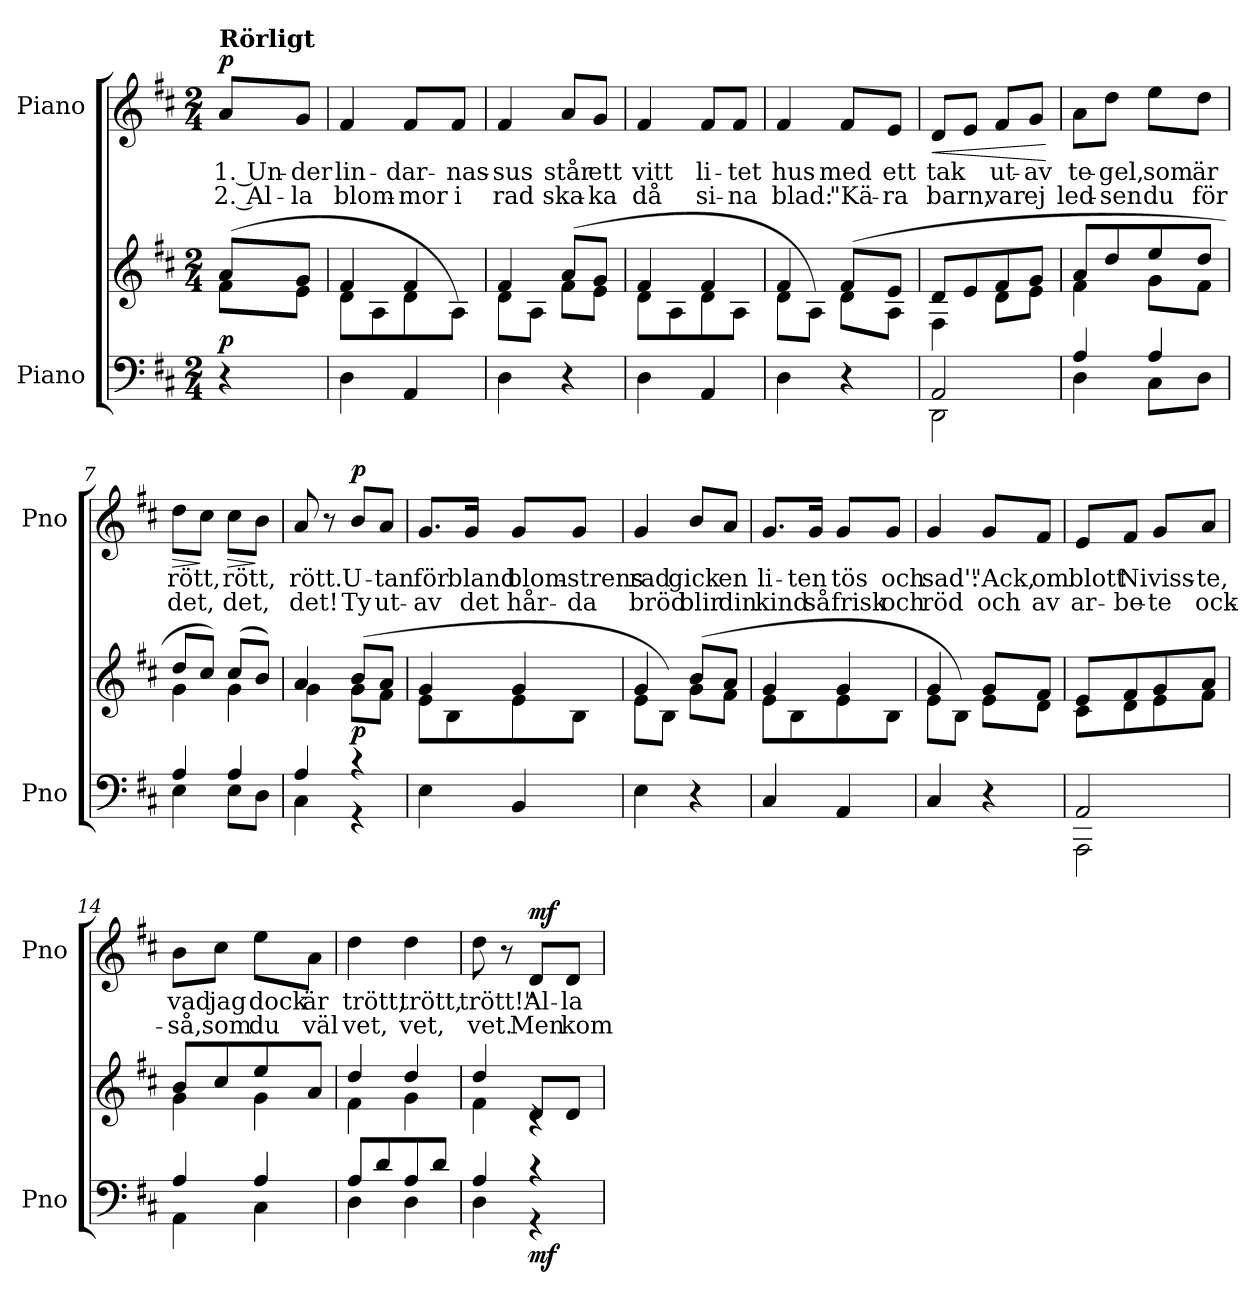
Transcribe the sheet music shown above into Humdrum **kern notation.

**kern	**kern	**dynam	**kern	**text	**text	**dynam
*part2	*part2	*part2	*part1	*part1	*part1	*part1
*staff3	*staff2	*staff2/3	*staff1	*staff1	*staff1	*staff1
*I"Piano	*	*	*I"Piano	*	*	*
*I'Pno	*	*	*I'Pno	*	*	*
*clefF4	*clefG2	*	*clefG2	*	*	*
*k[f#c#]	*k[f#c#]	*	*k[f#c#]	*	*	*
*M2/4	*M2/4	*	*M2/4	*	*	*
=	=	=	=	=	=	=
*	*^	*	*	*	*	*
!	!	!	!	!LO:TX:a:B:t=Rörligt	!	!	!
!	!	!	!LO:DY:a=2	!	!LO:LY:b	!LO:LY:b	!LO:DY:a
4r	(>8a/L	8f#\L	p	8a/L	1. Un-	2. Al-	p
!	!	!	!	!	!LO:LY:b	!LO:LY:b	!
.	8g/J	8e\J	.	8g/J	-der	-la	.
=1	=1	=1	=1	=1	=1	=1	=1
!	!	!	!	!	!LO:LY:b	!LO:LY:b	!
4D\	4f#/	8d\L	.	4f#/	lin-	blom-	.
.	.	8A\	.	.	.	.	.
!	!	!	!	!	!LO:LY:b	!LO:LY:b	!
4AA/	4f#/	8d\	.	8f#/L	-dar-	-mor	.
!	!	!	!	!	!LO:LY:b	!LO:LY:b	!
.	.	8A\J)	.	8f#/J	-nas-	i	.
=2	=2	=2	=2	=2	=2	=2	=2
!	!	!	!	!	!LO:LY:b	!LO:LY:b	!
4D\	4f#/	8d\L	.	4f#/	-sus	rad	.
.	.	8A\J	.	.	.	.	.
!	!	!	!	!	!LO:LY:b	!LO:LY:b	!
4r	(>8a/L	8f#\L	.	8a/L	står	ska-	.
!	!	!	!	!	!LO:LY:b	!LO:LY:b	!
.	8g/J	8e\J	.	8g/J	ett	-ka	.
=3	=3	=3	=3	=3	=3	=3	=3
!	!	!	!	!	!LO:LY:b	!LO:LY:b	!
4D\	4f#/	8d\L	.	4f#/	vitt	då	.
.	.	8A\	.	.	.	.	.
!	!	!	!	!	!LO:LY:b	!LO:LY:b	!
4AA/	4f#/	8d\	.	8f#/L	li-	si-	.
!	!	!	!	!	!LO:LY:b	!LO:LY:b	!
.	.	8A\J	.	8f#/J	-tet	-na	.
!!LO:LB:g=z
=4	=4	=4	=4	=4	=4	=4	=4
!	!	!	!	!	!LO:LY:b	!LO:LY:b	!
4D\	4f#/	8d\L	.	4f#/	hus	blad:	.
.	.	8A\J)	.	.	.	.	.
!	!	!	!	!	!LO:LY:b	!LO:LY:b	!
4r	(>8f#/L	8d\L	.	8f#/L	med	"Kä-	.
!	!	!	!	!	!LO:LY:b	!LO:LY:b	!
.	8e/J	8A\J	.	8e/J	ett	-ra	.
=5	=5	=5	=5	=5	=5	=5	=5
*^	*	*	*	*	*	*	*
!	!	!	!	!	!	!LO:LY:b	!LO:LY:b	!LO:HP:b
2AA/	2DD\	8d/L	4F#\	.	8d/L	tak	barn,	<
.	.	8e/	.	.	8e/J	.	.	.
!	!	!	!	!	!	!LO:LY:b	!LO:LY:b	!
.	.	8f#/	8d\L	.	8f#/L	ut-	var	.
!	!	!	!	!	!	!LO:LY:b	!LO:LY:b	!
.	.	8g/J	8e\J	.	8g/J	-av	ej	.
*v	*v	*	*	*	*	*	*	*
*	*v	*v	*	*	*	*	*
.	.	.	.	.	.	[
=6	=6	=6	=6	=6	=6	=6
*^	*^	*	*	*	*	*
!	!	!	!	!	!	!LO:LY:b	!LO:LY:b	!
4A/	4D\	8a/L	4f#\	.	8a\L	te-	led-	.
!	!	!	!	!	!	!LO:LY:b	!LO:LY:b	!
.	.	8dd/	.	.	8dd\J	-gel,	-sen	.
!	!	!	!	!	!	!LO:LY:b	!LO:LY:b	!
4A/	8C#\L	8ee/	8g\L	.	8ee\L	som	du	.
!	!	!	!	!	!	!LO:LY:b	!LO:LY:b	!
.	8D\J	8dd/J	8f#\J	.	8dd\J	är	för	.
=7	=7	=7	=7	=7	=7	=7	=7	=7
!	!	!	!	!	!	!LO:LY:b	!LO:LY:b	!LO:HP:b
4A/	4E\	8dd/L	4g\	.	8dd\L	rött,	det,	>
.	.	8cc#/J)	.	.	8cc#\J	.	.	]
!	!	!	!	!	!	!LO:LY:b	!LO:LY:b	!LO:HP:b
4A/	8E\L	(>8cc#/L	4g\	.	8cc#\L	rött,	det,	>
.	8D\J	8b/J)	.	.	8b\J	.	.	]
!!LO:LB:g=z
=8	=8	=8	=8	=8	=8	=8	=8	=8
!	!	!	!	!	!	!LO:LY:b	!LO:LY:b	!
4A/	4C#\	4a/	4g\	.	8a/	rött.	det!	.
.	.	.	.	.	8r	.	.	.
!	!	!	!	!LO:DY:b	!	!LO:LY:b	!LO:LY:b	!LO:DY:a
4r	4r	(>8b/L	8g\L	p	8b/L	U-	Ty	p
!	!	!	!	!	!	!LO:LY:b	!LO:LY:b	!
.	.	8a/J	8f#\J	.	8a/J	-tan	ut-	.
*v	*v	*	*	*	*	*	*	*
=9	=9	=9	=9	=9	=9	=9	=9
!	!	!	!	!	!LO:LY:b	!LO:LY:b	!
4E\	4g/	8e\L	.	8.g/L	för	-av	.
.	.	8B\	.	.	.	.	.
!	!	!	!	!	!LO:LY:b	!LO:LY:b	!
.	.	.	.	16g/Jk	bland	det	.
!	!	!	!	!	!LO:LY:b	!LO:LY:b	!
4BB/	4g/	8e\	.	8g/L	blom-	hår-	.
!	!	!	!	!	!LO:LY:b	!LO:LY:b	!
.	.	8B\J	.	8g/J	-strens	-da	.
=10	=10	=10	=10	=10	=10	=10	=10
!	!	!	!	!	!LO:LY:b	!LO:LY:b	!
4E\	4g/	8e\L	.	4g/	rad	bröd	.
.	.	8B\J)	.	.	.	.	.
!	!	!	!	!	!LO:LY:b	!LO:LY:b	!
4r	(>8b/L	8g\L	.	8b/L	gick	blir	.
!	!	!	!	!	!LO:LY:b	!LO:LY:b	!
.	8a/J	8f#\J	.	8a/J	en	din	.
=11	=11	=11	=11	=11	=11	=11	=11
!	!	!	!	!	!LO:LY:b	!LO:LY:b	!
4C#/	4g/	8e\L	.	8.g/L	li-	kind	.
.	.	8B\	.	.	.	.	.
!	!	!	!	!	!LO:LY:b	!LO:LY:b	!
.	.	.	.	16g/Jk	-ten	så	.
!	!	!	!	!	!LO:LY:b	!LO:LY:b	!
4AA/	4g/	8e\	.	8g/L	tös	frisk	.
!	!	!	!	!	!LO:LY:b	!LO:LY:b	!
.	.	8B\J	.	8g/J	och	och	.
!!LO:PB:g=z
=12	=12	=12	=12	=12	=12	=12	=12
!	!	!	!	!	!LO:LY:b	!LO:LY:b	!
4C#/	4g/	8e\L	.	4g/	sad':	röd	.
.	.	8B\J)	.	.	.	.	.
!	!	!	!	!	!LO:LY:b	!LO:LY:b	!
4r	8g/L	8e\L	.	8g/L	"Ack,	och	.
!	!	!	!	!	!LO:LY:b	!LO:LY:b	!
.	8f#/J	8d\J	.	8f#/J	om	av	.
=13	=13	=13	=13	=13	=13	=13	=13
*^	*	*	*	*	*	*	*
!	!	!	!	!	!	!LO:LY:b	!LO:LY:b	!
2AA/	2AAA\	8e/L	8c#\L	.	8e/L	blott	ar-	.
!	!	!	!	!	!	!LO:LY:b	!LO:LY:b	!
.	.	8f#/	8d\	.	8f#/J	Ni	-be-	.
!	!	!	!	!	!	!LO:LY:b	!LO:LY:b	!
.	.	8g/	8e\	.	8g/L	viss-	-te	.
!	!	!	!	!	!	!LO:LY:b	!LO:LY:b	!
.	.	8a/J	8f#\J	.	8a/J	-te,	ock-	.
=14	=14	=14	=14	=14	=14	=14	=14	=14
!	!	!	!	!	!	!LO:LY:b	!LO:LY:b	!
4A/	4AA\	8b/L	4g\	.	8b\L	vad	-så,	.
!	!	!	!	!	!	!LO:LY:b	!LO:LY:b	!
.	.	8cc#/	.	.	8cc#\J	jag	som	.
!	!	!	!	!	!	!LO:LY:b	!LO:LY:b	!
4A/	4C#\	8ee/	4g\	.	8ee\L	dock	du	.
!	!	!	!	!	!	!LO:LY:b	!LO:LY:b	!
.	.	8a/J	.	.	8a\J	är	väl	.
=15	=15	=15	=15	=15	=15	=15	=15	=15
!	!	!	!	!	!	!LO:LY:b	!LO:LY:b	!
8A/L	4D\	4dd/	4f#\	.	4dd\	trött,	vet,	.
8d/	.	.	.	.	.	.	.	.
!	!	!	!	!	!	!LO:LY:b	!LO:LY:b	!
8A/	4D\	4dd/	4g\	.	4dd\	trött,	vet,	.
8d/J	.	.	.	.	.	.	.	.
!!LO:LB:g=z
=16	=16	=16	=16	=16	=16	=16	=16	=16
!	!	!	!	!	!	!LO:LY:b	!LO:LY:b	!
4A/	4D\	4dd/	4f#\	.	8dd\	trött!"	vet.	.
.	.	.	.	.	8r	.	.	.
!	!	!	!	!LO:DY:b=2	!	!LO:LY:b	!LO:LY:b	!LO:DY:a
4r	4r	8d/L	4rc	mf	8d/L	Al-	Men	mf
!	!	!	!	!	!	!LO:LY:b	!LO:LY:b	!
.	.	8d/J	.	.	8d/J	-la	kom	.
*v	*v	*	*	*	*	*	*	*
*	*v	*v	*	*	*	*	*
=	=	=	=	=	=	=
*-	*-	*-	*-	*-	*-	*-
